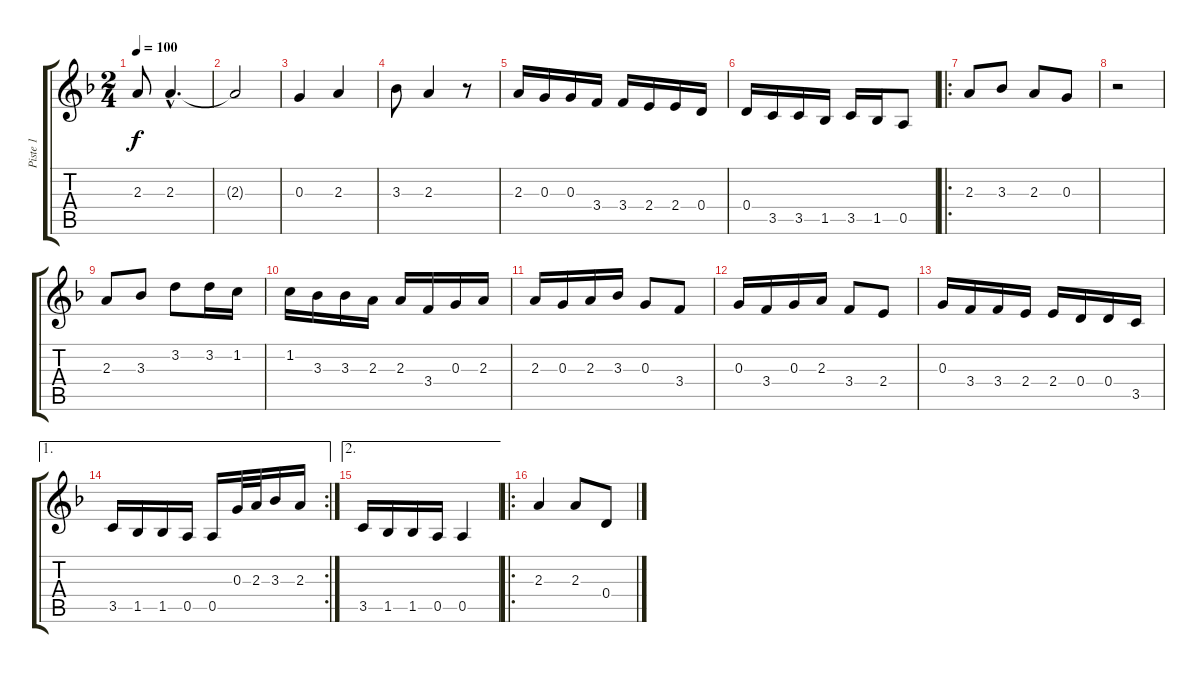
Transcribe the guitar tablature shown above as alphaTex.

\track ("Piste 1" "Piste 1") {instrument overdrivenguitar}
\staff {score tabs}
\tuning (E4 B3 G3 D3 A2 E2) {hide}
\ts (2 4)
\tempo 100
\clef g2
\ks dminor
2.3.8{dy f} 2.3{hac}.4{d} |
2.3{t}.2 |
0.3.4 2.3.4 |
3.3.8 2.3.4 r.8 |
2.3.16 0.3.16 0.3.16 3.4.16 3.4.16 2.4.16 2.4.16 0.4.16 |
0.4.16 3.5.16 3.5.16 1.5.16 3.5.16 1.5.16 0.5.8 |
\ro
2.3.8 3.3.8 2.3.8 0.3.8 |
r.2 |
2.3.8 3.3.8 3.2.8 3.2.16 1.2.16 |
1.2.16 3.3.16 3.3.16 2.3.16 2.3.16 3.4.16 0.3.16 2.3.16 |
2.3.16 0.3.16 2.3.16 3.3.16 0.3.8 3.4.8 |
0.3.16 3.4.16 0.3.16 2.3.16 3.4.8 2.4.8 |
0.3.16 3.4.16 3.4.16 2.4.16 2.4.16 0.4.16 0.4.16 3.5.16 |
\ae 1
\rc 2
3.5.16 1.5.16 1.5.16 0.5.16 0.5.16 0.3.32 2.3.32 3.3.16 2.3.16 |
\ae 2
3.5.16 1.5.16 1.5.16 0.5.16 0.5.4 |
\ro
2.3.4 2.3.8 0.4.8
